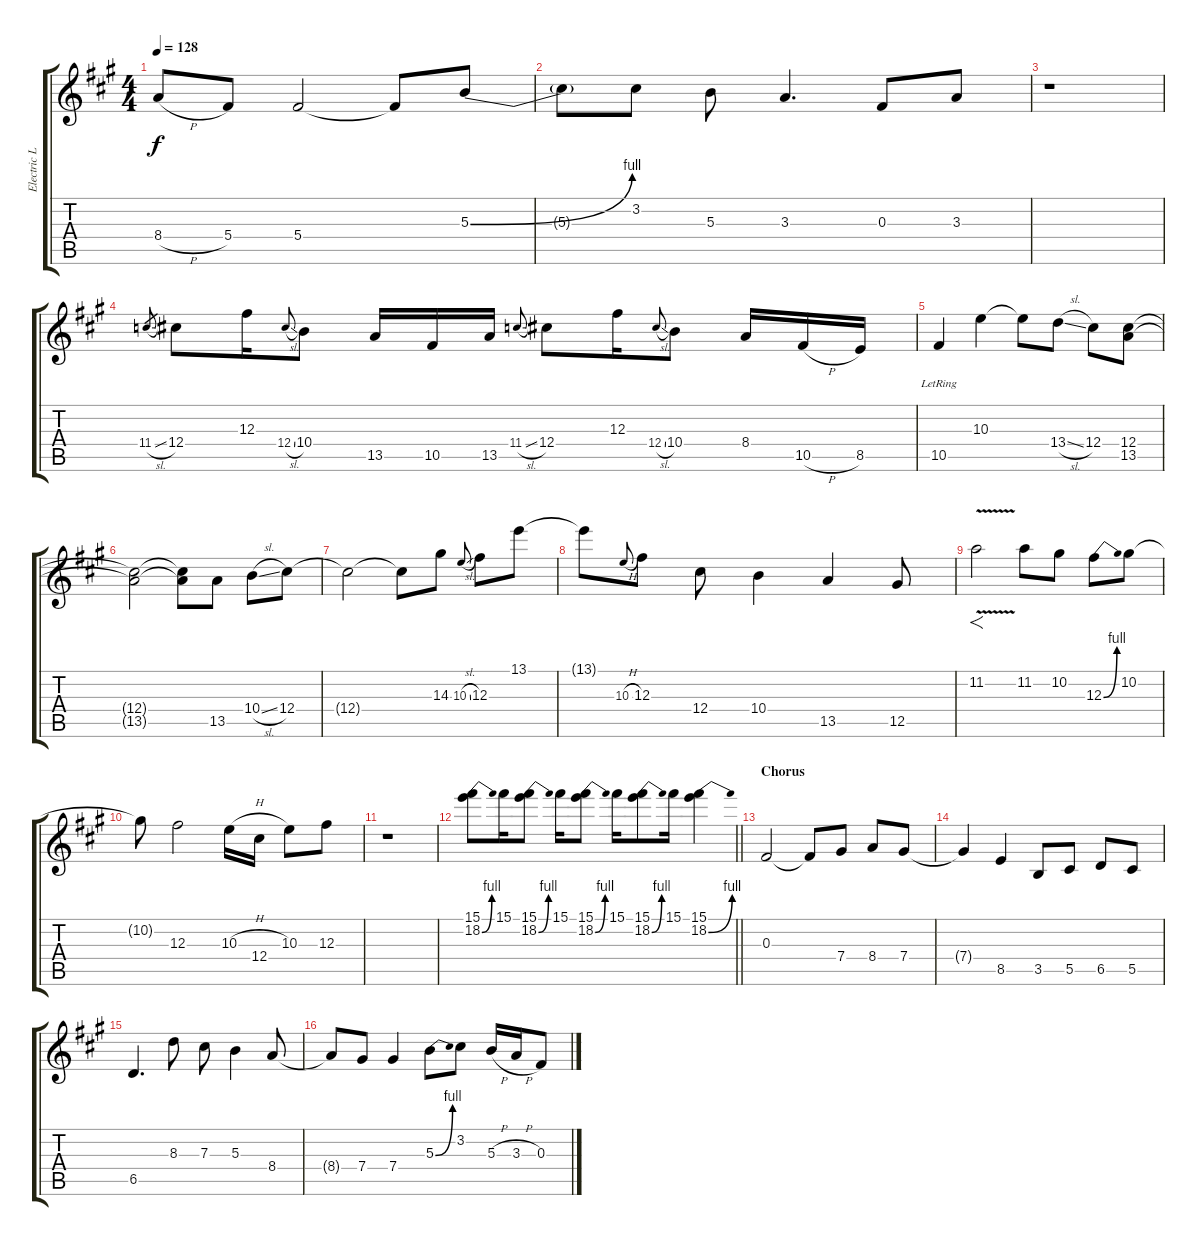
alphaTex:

\track ("Electric Lead 1" "Electric L") {instrument electricguitarjazz}
\staff {score tabs}
\tuning (Eb4 Bb3 Gb3 Db3 Ab2 Db2) {hide}
\ts (4 4)
\tempo 128
\clef g2
\ks f#minor
8.4{h}.8{dy f} 5.4.8 5.4.2 5.4{t}.8 5.3{be (bend 0 0 60 4)}.8 |
5.3{t}.8 3.2.8 5.3.8 3.3.4{d} 0.3.8 3.3.8 |
r.1 |
11.4{sl}.8{gr} 12.4.8 12.3.16 12.4{sl}.8{gr onbeat} 10.4.8 13.5.16 10.5.16 13.5.16 11.4{sl}.8{gr onbeat} 12.4.8 12.3.16 12.4{sl}.8{gr onbeat} 10.4.8 8.4.16 10.5{h}.16 8.5.16 |
10.5{lr}.4 10.3.4 10.3{t}.8 13.4{sl}.8 12.4.8 (12.4 13.5).8 |
(12.4{t} 13.5{t}).2 (12.4{t} 13.5{t}).8 13.5.8 10.4{sl}.8 12.4.8 |
12.4{t}.2 12.4{t}.8 14.3.8 10.3{sl}.8{gr onbeat} 12.3.8 13.1.8 |
13.1{t}.8 10.3{h}.8{gr onbeat} 12.3.8 12.4.8 10.4.4 13.5.4 12.5.8 |
11.2{v}.2{f} 11.2.8 10.2.8 12.3{be (bend 0 0 60 4)}.8 10.2.8 |
10.2{t}.8 12.3.2 10.3{h}.16 12.4.16 10.3.8 12.3.8 |
r.1 |
\barLineRight lightlight
(15.1 18.2{be (bend 0 0 60 4)}).8 15.1.16 (15.1 18.2{be (bend 0 0 60 4)}).8 15.1.16 (15.1 18.2{be (bend 0 0 60 4)}).8 15.1.16 (15.1 18.2{be (bend 0 0 60 4)}).8 15.1.16 (15.1 18.2{be (bend 0 0 60 4)}).4 |
\section ("" "Chorus")
0.3.2 0.3{t}.8 7.4.8 8.4.8 7.4.8 |
7.4{t}.4 8.5.4 3.5.8 5.5.8 6.5.8 5.5.8 |
6.5.4{d} 8.3.8 7.3.8 5.3.4 8.4.8 |
8.4{t}.8 7.4.8 7.4.4 5.3{be (bend 0 0 60 4)}.8 3.2.8 5.3{h}.16 3.3{h}.16 0.3.8
